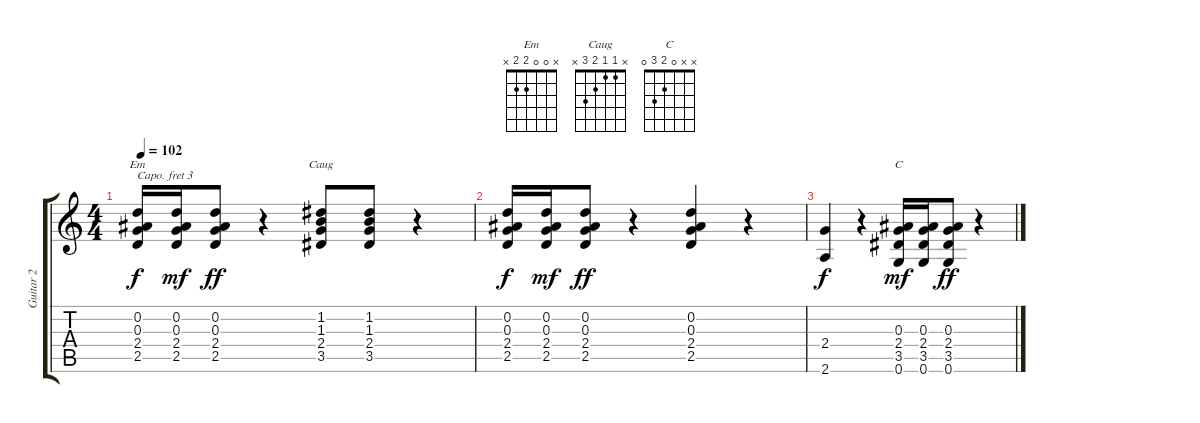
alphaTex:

\track ("Guitar 2" "Guitar 2") {instrument overdrivenguitar}
\staff {score tabs}
\capo 3
\tuning (E4 B3 G3 D3 A2 E2) {hide}
\chord ("Em" x 0 0 2 2 x)
\chord ("Caug" x 1 1 2 3 x)
\chord ("C" x x 0 2 3 0)
\ts (4 4)
\tempo 102
\clef g2
\ks c
(0.2 0.3 2.4 2.5).16{ch "Em" dy f} (0.2 0.3 2.4 2.5).16{dy mf} (0.2 0.3 2.4 2.5).8{dy ff} r.4 (1.2 1.3 2.4 3.5).8{ch "Caug"} (1.2 1.3 2.4 3.5).8 r.4 |
(0.2 0.3 2.4 2.5).16{dy f} (0.2 0.3 2.4 2.5).16{dy mf} (0.2 0.3 2.4 2.5).8{dy ff} r.4 (0.2 0.3 2.4 2.5).4 r.4 |
(2.4 2.6).4{dy f} r.4 (0.3 2.4 3.5 0.6).16{ch "C" dy mf} (0.3 2.4 3.5 0.6).16 (0.3 2.4 3.5 0.6).8{dy ff} r.4
